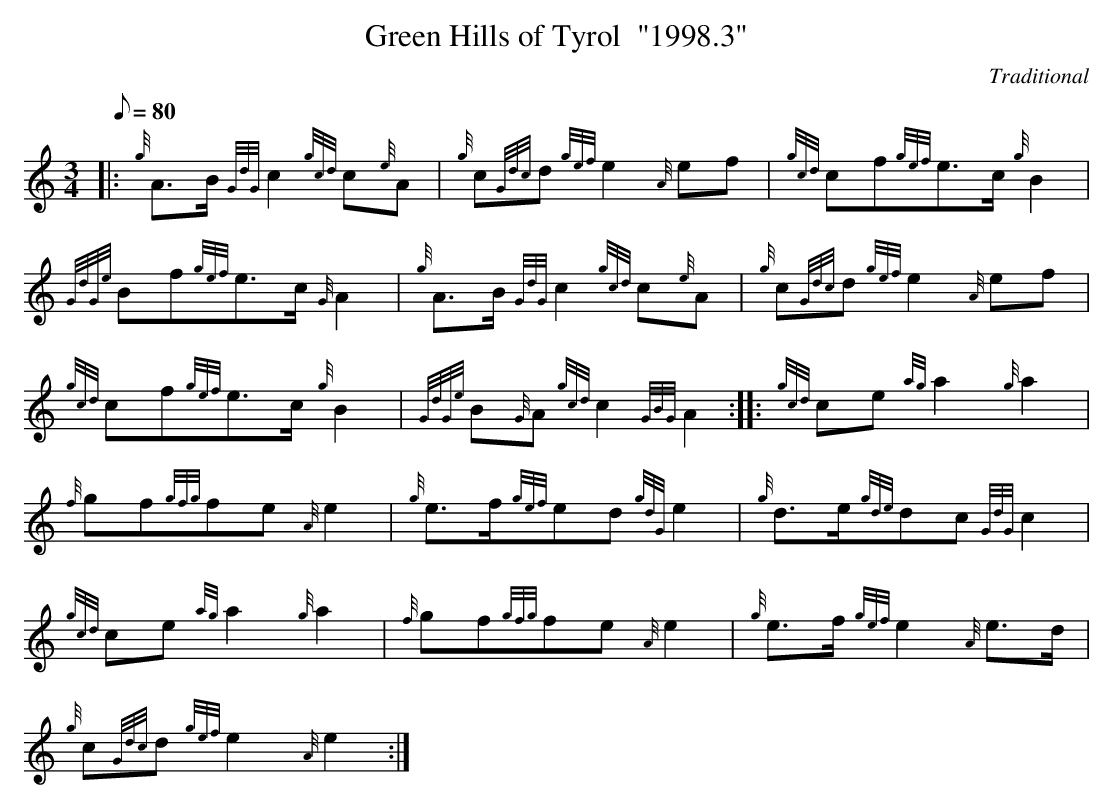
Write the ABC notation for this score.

X:1
T:Green Hills of Tyrol  "1998.3"
M:3/4
L:1/8
Q:80
C:Traditional
K:HP
|: {g}A3/2B/2{GdG}c2{gcd}c{e}A|
{g}c{Gdc}d{gef}e2{A}ef|
{gcd}cf{gef}e3/2c/2{g}B2|  !
{GdGe}Bf{gef}e3/2c/2{G}A2|
{g}A3/2B/2{GdG}c2{gcd}c{e}A|
{g}c{Gdc}d{gef}e2{A}ef|  !
{gcd}cf{gef}e3/2c/2{g}B2|
{GdGe}B{G}A{gcd}c2{GBG}A2:| |:
{gcd}ce{ag}a2{g}a2|  !
{f}gf{gfg}fe{A}e2|
{g}e3/2f/2{gef}ed{gdG}e2|
{g}d3/2e/2{gde}dc{GdG}c2|  !
{gcd}ce{ag}a2{g}a2|
{f}gf{gfg}fe{A}e2|
{g}e3/2f/2{gef}e2{A}e3/2d/2|  !
{g}c{Gdc}d{gef}e2{A}e2:|

